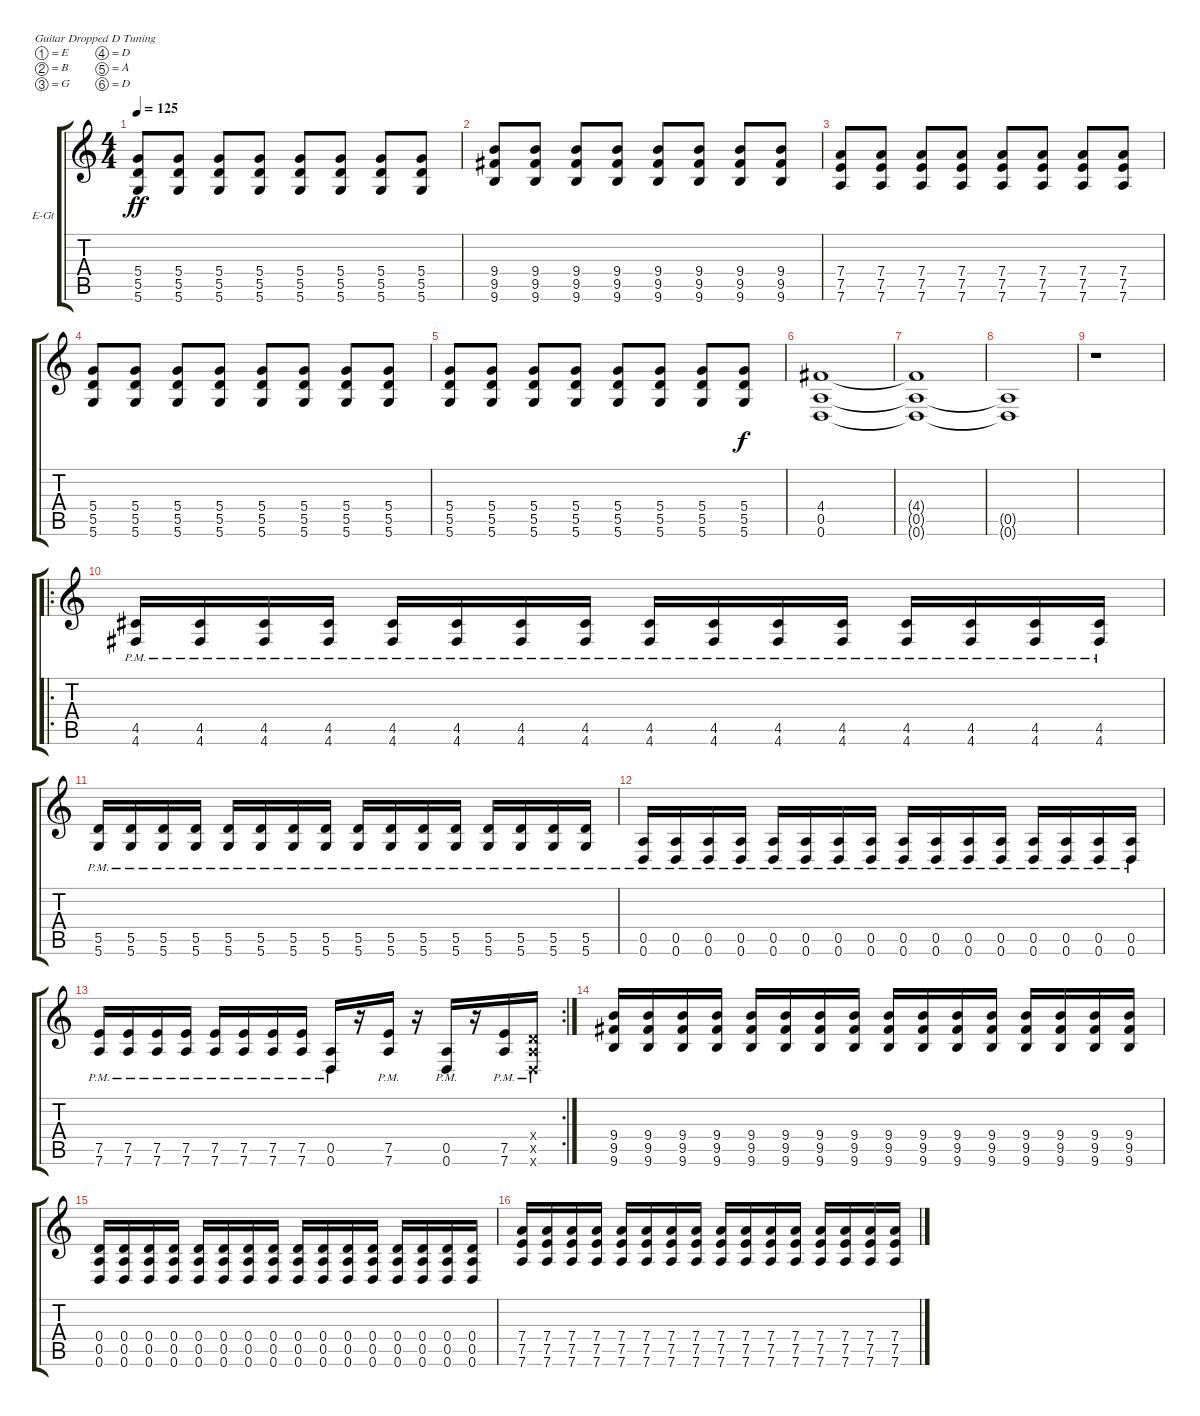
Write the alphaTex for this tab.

\bracketExtendMode groupsimilarinstruments
\firstSystemTrackNameOrientation horizontal
\otherSystemsTrackNameOrientation horizontal
\track ("Alex Gaskarth" "E-Gt") {instrument distortionguitar}
\staff {score tabs}
\tuning (E4 B3 G3 D3 A2 D2)
\ts (4 4)
\tempo 125
\clef g2
\ks c
(5.4 5.5 5.6).8{dy ff} (5.4 5.5 5.6).8 (5.4 5.5 5.6).8 (5.4 5.5 5.6).8 (5.4 5.5 5.6).8 (5.4 5.5 5.6).8 (5.4 5.5 5.6).8 (5.4 5.5 5.6).8 |
(9.4 9.5 9.6).8 (9.4 9.5 9.6).8 (9.4 9.5 9.6).8 (9.4 9.5 9.6).8 (9.4 9.5 9.6).8 (9.4 9.5 9.6).8 (9.4 9.5 9.6).8 (9.4 9.5 9.6).8 |
(7.4 7.5 7.6).8 (7.4 7.5 7.6).8 (7.4 7.5 7.6).8 (7.4 7.5 7.6).8 (7.4 7.5 7.6).8 (7.4 7.5 7.6).8 (7.4 7.5 7.6).8 (7.4 7.5 7.6).8 |
(5.4 5.5 5.6).8 (5.4 5.5 5.6).8 (5.4 5.5 5.6).8 (5.4 5.5 5.6).8 (5.4 5.5 5.6).8 (5.4 5.5 5.6).8 (5.4 5.5 5.6).8 (5.4 5.5 5.6).8 |
(5.4 5.5 5.6).8 (5.4 5.5 5.6).8 (5.4 5.5 5.6).8 (5.4 5.5 5.6).8 (5.4 5.5 5.6).8 (5.4 5.5 5.6).8 (5.4 5.5 5.6).8 (5.4 5.5 5.6).8{dy f} |
(4.4 0.5 0.6).1 |
(4.4{t} 0.5{t} 0.6{t}).1 |
(0.5{t} 0.6{t}).1 |
r.1 |
\ro
(4.6{pm} 4.5).16 (4.6{pm} 4.5).16 (4.6{pm} 4.5).16 (4.6{pm} 4.5).16 (4.6{pm} 4.5).16 (4.6{pm} 4.5).16 (4.6{pm} 4.5).16 (4.6{pm} 4.5).16 (4.6{pm} 4.5).16 (4.6{pm} 4.5).16 (4.6{pm} 4.5).16 (4.6{pm} 4.5).16 (4.6{pm} 4.5).16 (4.6{pm} 4.5).16 (4.6{pm} 4.5).16 (4.6{pm} 4.5).16 |
(5.6{pm} 5.5).16 (5.6{pm} 5.5).16 (5.6{pm} 5.5).16 (5.6{pm} 5.5).16 (5.6{pm} 5.5).16 (5.6{pm} 5.5).16 (5.6{pm} 5.5).16 (5.6{pm} 5.5).16 (5.6{pm} 5.5).16 (5.6{pm} 5.5).16 (5.6{pm} 5.5).16 (5.6{pm} 5.5).16 (5.6{pm} 5.5).16 (5.6{pm} 5.5).16 (5.6{pm} 5.5).16 (5.6{pm} 5.5).16 |
(0.6{pm} 0.5).16 (0.6{pm} 0.5).16 (0.6{pm} 0.5).16 (0.6{pm} 0.5).16 (0.6{pm} 0.5).16 (0.6{pm} 0.5).16 (0.6{pm} 0.5).16 (0.6{pm} 0.5).16 (0.6{pm} 0.5).16 (0.6{pm} 0.5).16 (0.6{pm} 0.5).16 (0.6{pm} 0.5).16 (0.6{pm} 0.5).16 (0.6{pm} 0.5).16 (0.6{pm} 0.5).16 (0.6{pm} 0.5).16 |
\rc 2
(7.6{pm} 7.5).16 (7.6{pm} 7.5).16 (7.6{pm} 7.5).16 (7.6{pm} 7.5).16 (7.6{pm} 7.5).16 (7.6{pm} 7.5).16 (7.6{pm} 7.5).16 (7.6{pm} 7.5).16 (0.6{pm} 0.5).16 r.16 (7.6{pm} 7.5).16 r.16 (0.6{pm} 0.5).16 r.16 (7.6{pm} 7.5).16 (0.6{pm x} 0.5{x} 0.4{x}).16 |
(9.4 9.5 9.6).16 (9.4 9.5 9.6).16 (9.4 9.5 9.6).16 (9.4 9.5 9.6).16 (9.4 9.5 9.6).16 (9.4 9.5 9.6).16 (9.4 9.5 9.6).16 (9.4 9.5 9.6).16 (9.4 9.5 9.6).16 (9.4 9.5 9.6).16 (9.4 9.5 9.6).16 (9.4 9.5 9.6).16 (9.4 9.5 9.6).16 (9.4 9.5 9.6).16 (9.4 9.5 9.6).16 (9.4 9.5 9.6).16 |
(0.4 0.5 0.6).16 (0.4 0.5 0.6).16 (0.4 0.5 0.6).16 (0.4 0.5 0.6).16 (0.4 0.5 0.6).16 (0.4 0.5 0.6).16 (0.4 0.5 0.6).16 (0.4 0.5 0.6).16 (0.4 0.5 0.6).16 (0.4 0.5 0.6).16 (0.4 0.5 0.6).16 (0.4 0.5 0.6).16 (0.4 0.5 0.6).16 (0.4 0.5 0.6).16 (0.4 0.5 0.6).16 (0.4 0.5 0.6).16 |
(7.4 7.5 7.6).16 (7.4 7.5 7.6).16 (7.4 7.5 7.6).16 (7.4 7.5 7.6).16 (7.4 7.5 7.6).16 (7.4 7.5 7.6).16 (7.4 7.5 7.6).16 (7.4 7.5 7.6).16 (7.4 7.5 7.6).16 (7.4 7.5 7.6).16 (7.4 7.5 7.6).16 (7.4 7.5 7.6).16 (7.4 7.5 7.6).16 (7.4 7.5 7.6).16 (7.4 7.5 7.6).16 (7.4 7.5 7.6).16
